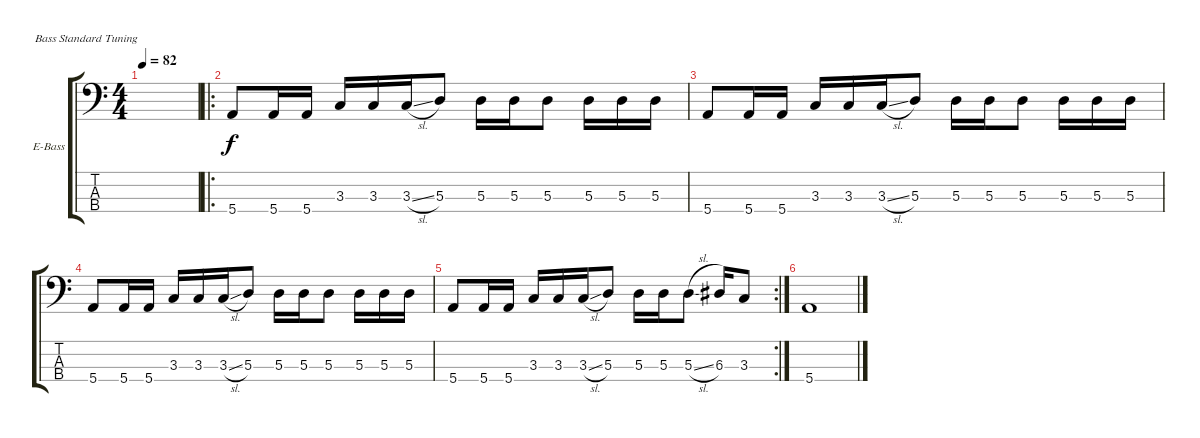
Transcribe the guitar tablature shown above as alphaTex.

\defaultSystemsLayout 4
\bracketExtendMode groupsimilarinstruments
\firstSystemTrackNameOrientation horizontal
\otherSystemsTrackNameOrientation horizontal
\track ("Electric Bass" "E-Bass") {instrument electricbassfinger}
\staff {score tabs}
\tuning (G2 D2 A1 E1)
\ts (4 4)
\tempo 82
\clef f4
\ks c
|
\ro
5.4.8 5.4.16 5.4.16 3.3.16 3.3.16 3.3{sl}.16 5.3.8 5.3.16 5.3.16 5.3.8 5.3.16 5.3.16 5.3.16 |
5.4.8 5.4.16 5.4.16 3.3.16 3.3.16 3.3{sl}.16 5.3.8 5.3.16 5.3.16 5.3.8 5.3.16 5.3.16 5.3.16 |
5.4.8 5.4.16 5.4.16 3.3.16 3.3.16 3.3{sl}.16 5.3.8 5.3.16 5.3.16 5.3.8 5.3.16 5.3.16 5.3.16 |
\rc 2
5.4.8 5.4.16 5.4.16 3.3.16 3.3.16 3.3{sl}.16 5.3.8 5.3.16 5.3.16 5.3{sl}.8 6.3.16 3.3.8 |
5.4.1{dy f}
